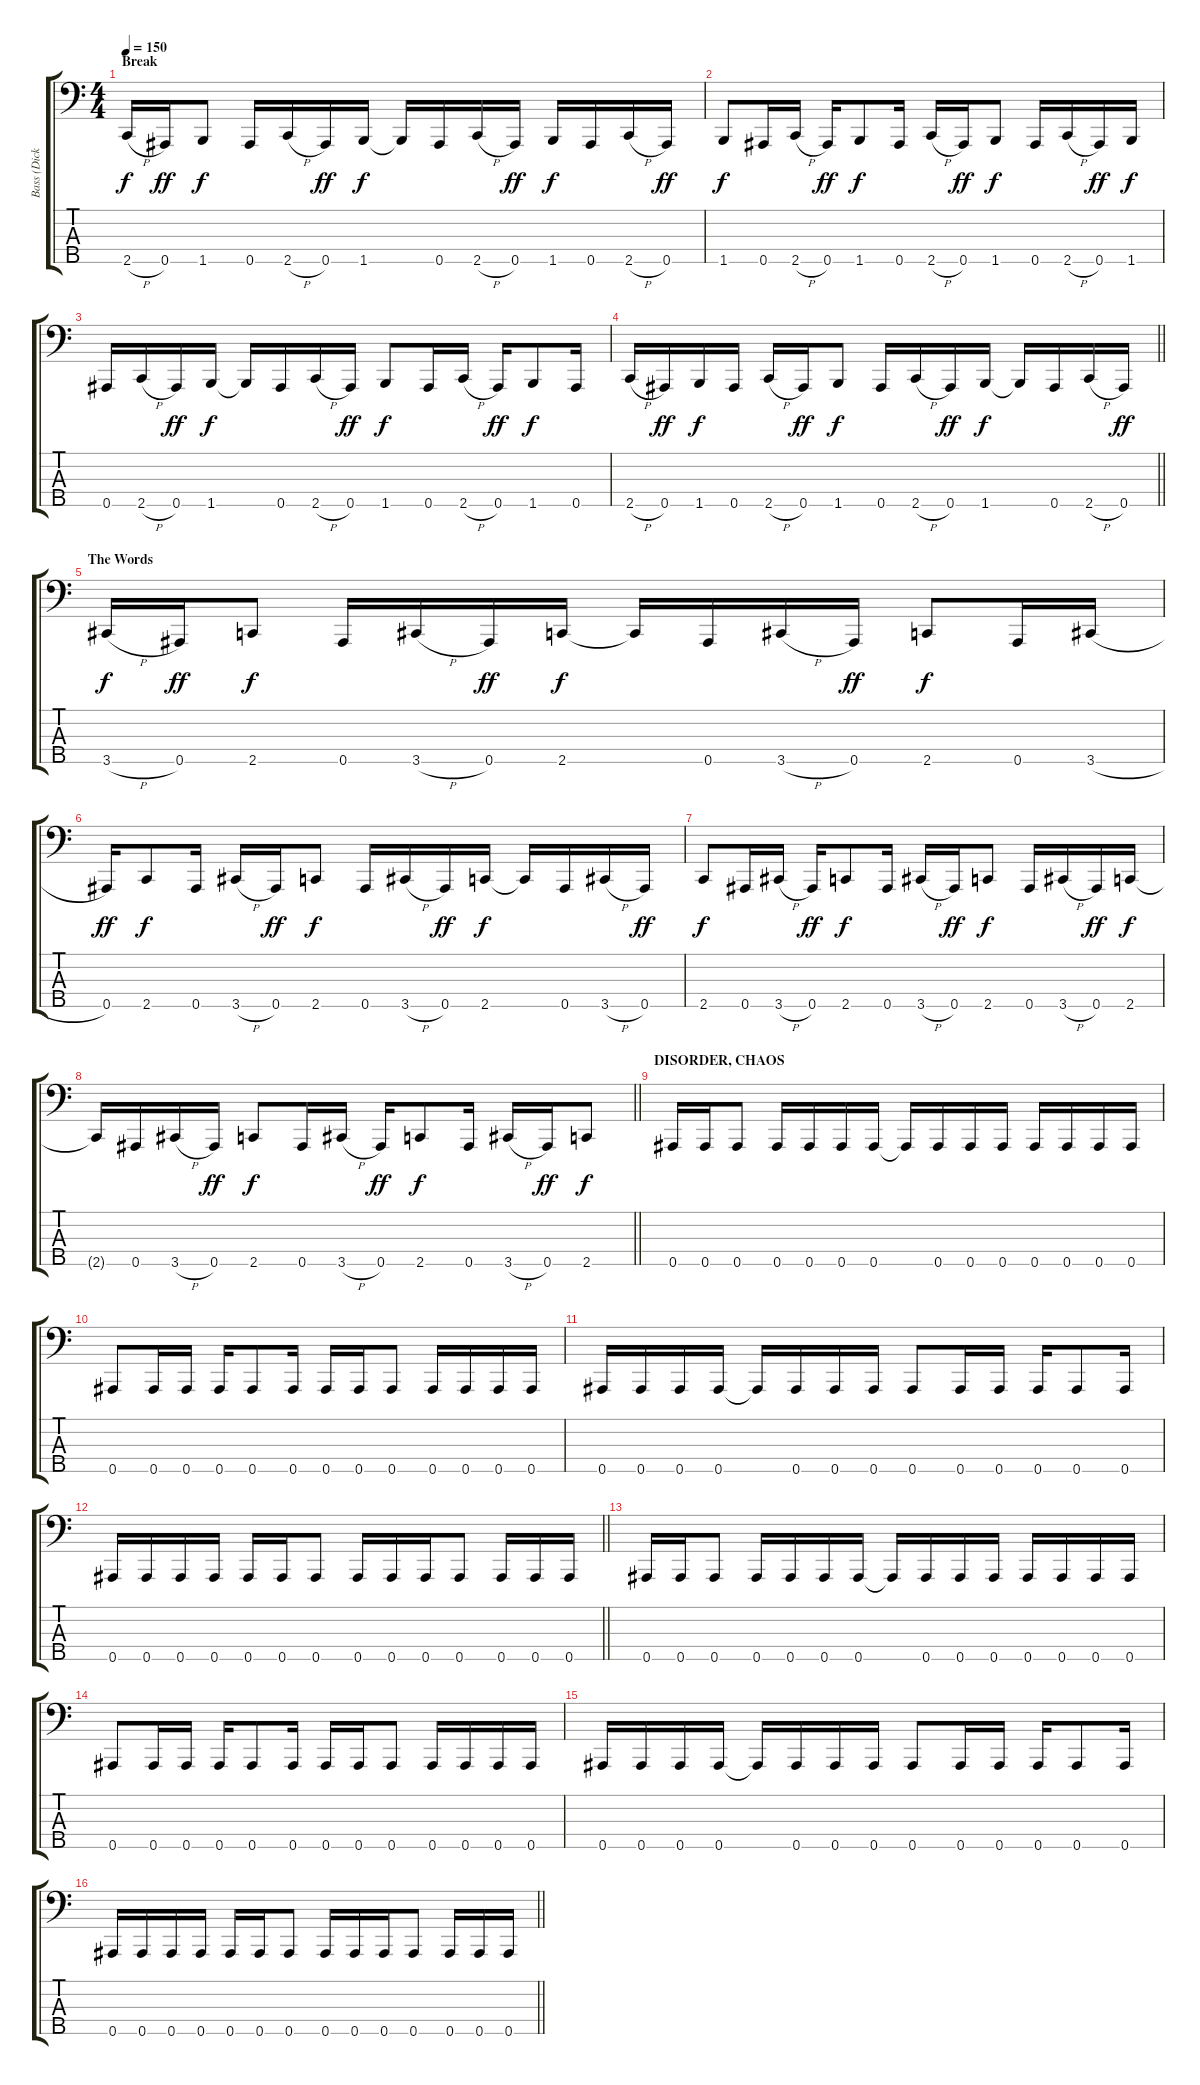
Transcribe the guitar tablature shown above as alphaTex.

\track ("Bass (Dick Lovgren)" "Bass (Dick") {instrument slapbass1}
\staff {score tabs}
\tuning (Gb2 Db2 Ab1 Eb1 Bb0) {hide}
\ts (4 4)
\section ("" "Break")
\tempo 150
\clef f4
\ks c
2.5{h}.16{dy f} 0.5.16{dy ff} 1.5.8{dy f} 0.5.16 2.5{h}.16 0.5.16{dy ff} 1.5.16{dy f} 1.5{t}.16 0.5.16 2.5{h}.16 0.5.16{dy ff} 1.5.16{dy f} 0.5.16 2.5{h}.16 0.5.16{dy ff} |
1.5.8{dy f} 0.5.16 2.5{h}.16 0.5.16{dy ff} 1.5.8{dy f} 0.5.16 2.5{h}.16 0.5.16{dy ff} 1.5.8{dy f} 0.5.16 2.5{h}.16 0.5.16{dy ff} 1.5.16{dy f} |
0.5.16 2.5{h}.16 0.5.16{dy ff} 1.5.16{dy f} 1.5{t}.16 0.5.16 2.5{h}.16 0.5.16{dy ff} 1.5.8{dy f} 0.5.16 2.5{h}.16 0.5.16{dy ff} 1.5.8{dy f} 0.5.16 |
\barLineRight lightlight
2.5{h}.16 0.5.16{dy ff} 1.5.16{dy f} 0.5.16 2.5{h}.16 0.5.16{dy ff} 1.5.8{dy f} 0.5.16 2.5{h}.16 0.5.16{dy ff} 1.5.16{dy f} 1.5{t}.16 0.5.16 2.5{h}.16 0.5.16{dy ff} |
\section ("" "The Words")
3.5{h}.16{dy f} 0.5.16{dy ff} 2.5.8{dy f} 0.5.16 3.5{h}.16 0.5.16{dy ff} 2.5.16{dy f} 2.5{t}.16 0.5.16 3.5{h}.16 0.5.16{dy ff} 2.5.8{dy f} 0.5.16 3.5{h}.16 |
0.5.16{dy ff} 2.5.8{dy f} 0.5.16 3.5{h}.16 0.5.16{dy ff} 2.5.8{dy f} 0.5.16 3.5{h}.16 0.5.16{dy ff} 2.5.16{dy f} 2.5{t}.16 0.5.16 3.5{h}.16 0.5.16{dy ff} |
2.5.8{dy f} 0.5.16 3.5{h}.16 0.5.16{dy ff} 2.5.8{dy f} 0.5.16 3.5{h}.16 0.5.16{dy ff} 2.5.8{dy f} 0.5.16 3.5{h}.16 0.5.16{dy ff} 2.5.16{dy f} |
\barLineRight lightlight
2.5{t}.16 0.5.16 3.5{h}.16 0.5.16{dy ff} 2.5.8{dy f} 0.5.16 3.5{h}.16 0.5.16{dy ff} 2.5.8{dy f} 0.5.16 3.5{h}.16 0.5.16{dy ff} 2.5.8{dy f} |
\section ("" "DISORDER, CHAOS")
0.5.16 0.5.16 0.5.8 0.5.16 0.5.16 0.5.16 0.5.16 0.5{t}.16 0.5.16 0.5.16 0.5.16 0.5.16 0.5.16 0.5.16 0.5.16 |
0.5.8 0.5.16 0.5.16 0.5.16 0.5.8 0.5.16 0.5.16 0.5.16 0.5.8 0.5.16 0.5.16 0.5.16 0.5.16 |
0.5.16 0.5.16 0.5.16 0.5.16 0.5{t}.16 0.5.16 0.5.16 0.5.16 0.5.8 0.5.16 0.5.16 0.5.16 0.5.8 0.5.16 |
\barLineRight lightlight
0.5.16 0.5.16 0.5.16 0.5.16 0.5.16 0.5.16 0.5.8 0.5.16 0.5.16 0.5.16 0.5.8 0.5.16 0.5.16 0.5.16 |
0.5.16 0.5.16 0.5.8 0.5.16 0.5.16 0.5.16 0.5.16 0.5{t}.16 0.5.16 0.5.16 0.5.16 0.5.16 0.5.16 0.5.16 0.5.16 |
0.5.8 0.5.16 0.5.16 0.5.16 0.5.8 0.5.16 0.5.16 0.5.16 0.5.8 0.5.16 0.5.16 0.5.16 0.5.16 |
0.5.16 0.5.16 0.5.16 0.5.16 0.5{t}.16 0.5.16 0.5.16 0.5.16 0.5.8 0.5.16 0.5.16 0.5.16 0.5.8 0.5.16 |
\barLineRight lightlight
0.5.16 0.5.16 0.5.16 0.5.16 0.5.16 0.5.16 0.5.8 0.5.16 0.5.16 0.5.16 0.5.8 0.5.16 0.5.16 0.5.16
